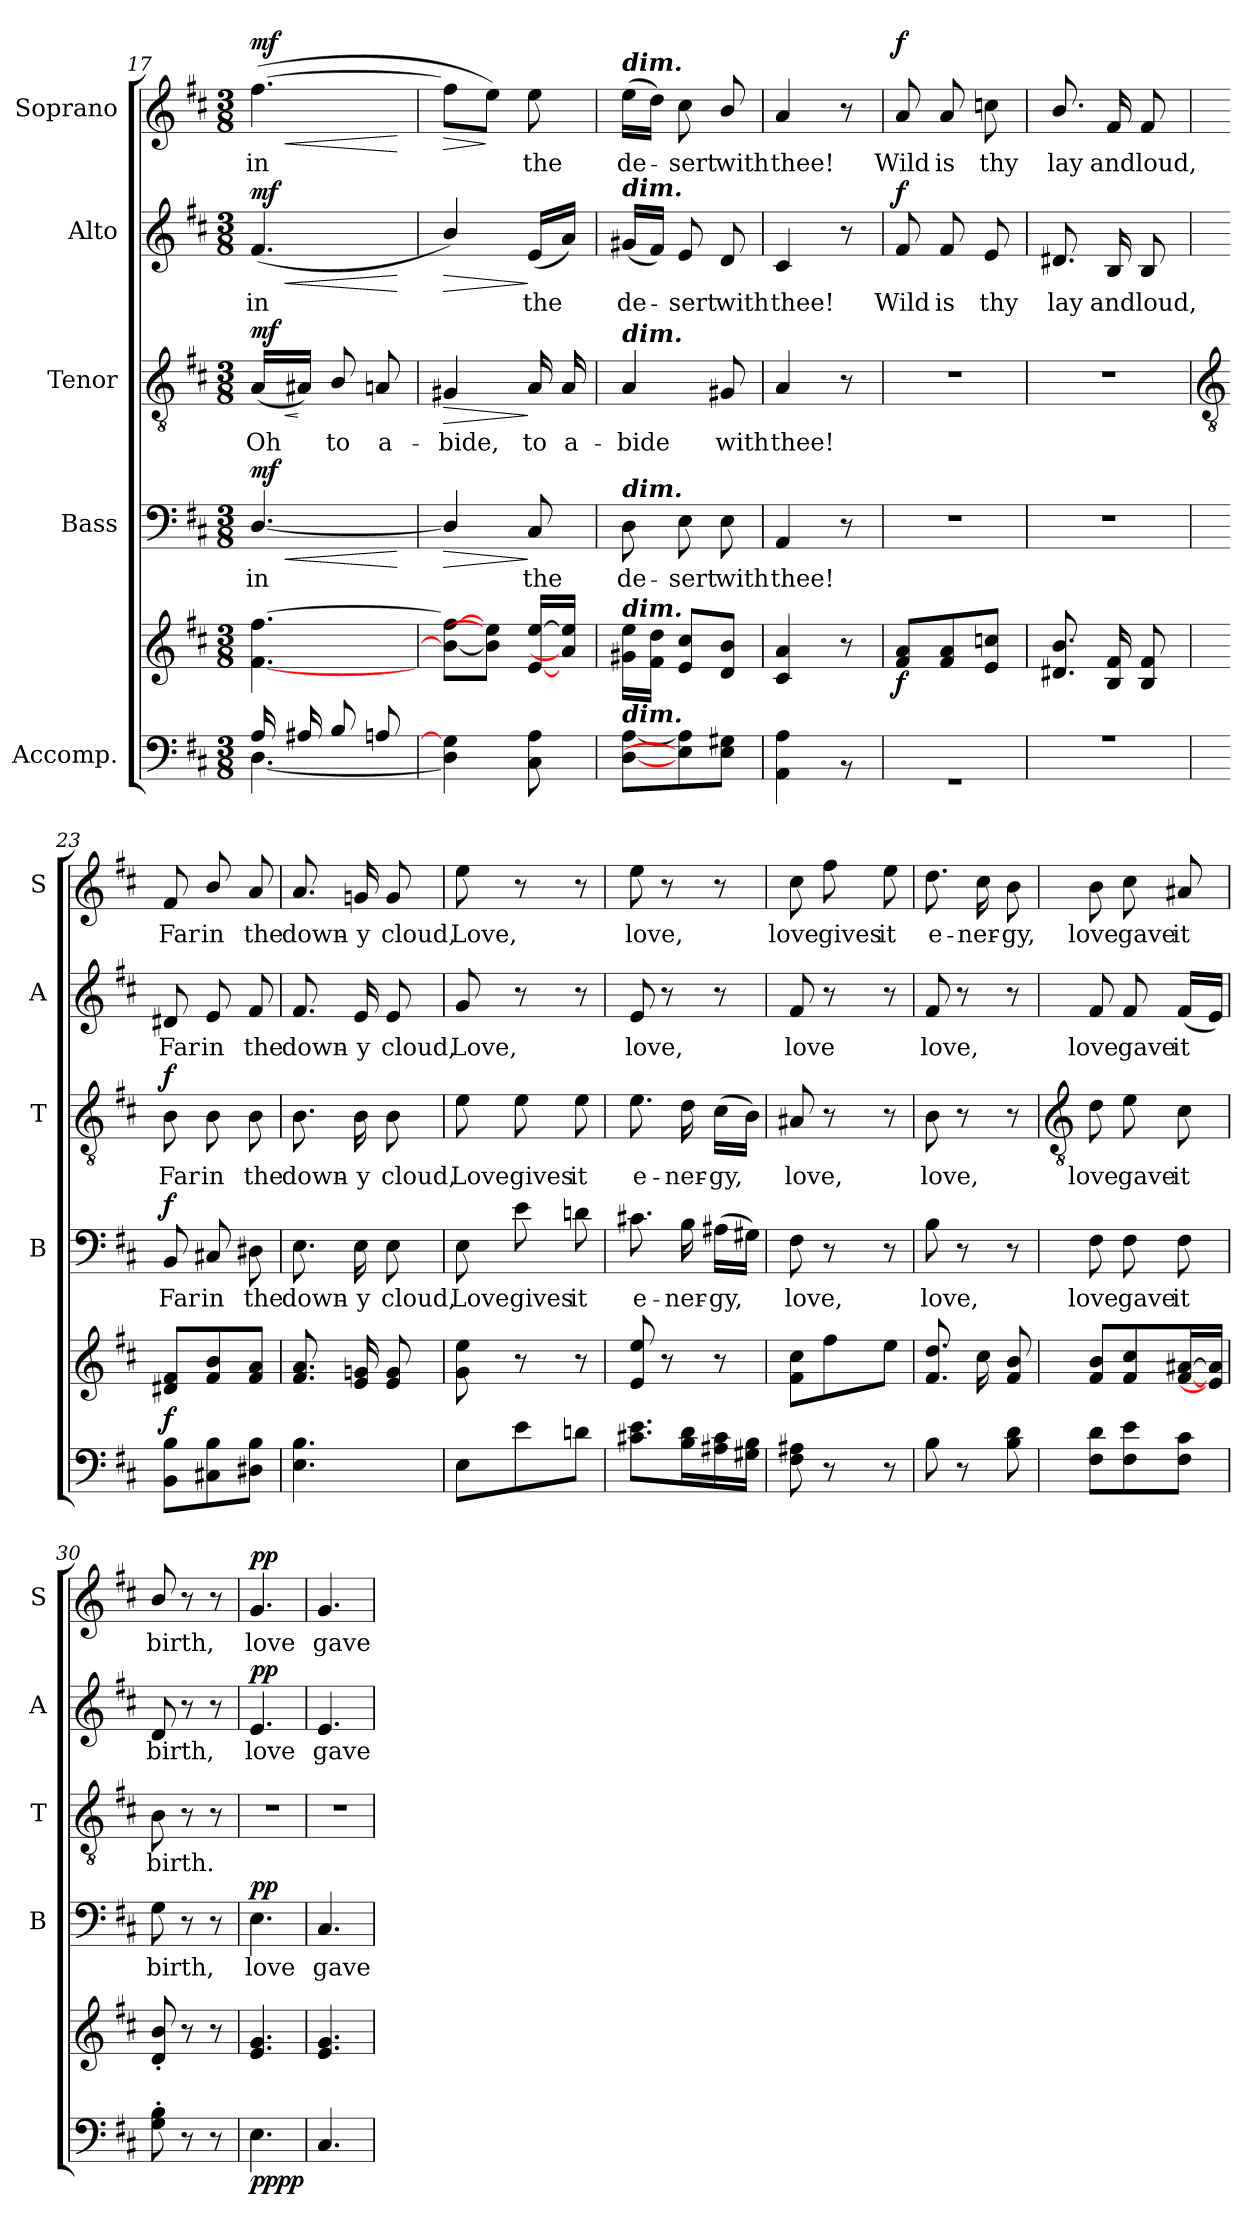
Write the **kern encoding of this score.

**kern	**kern	**dynam	**kern	**text	**dynam	**kern	**text	**dynam	**kern	**text	**dynam	**kern	**text	**dynam
*part5	*part5	*part5	*part4	*part4	*part4	*part3	*part3	*part3	*part2	*part2	*part2	*part1	*part1	*part1
*staff6	*staff5	*staff5/6	*staff4	*staff4	*staff4	*staff3	*staff3	*staff3	*staff2	*staff2	*staff2	*staff1	*staff1	*staff1
*I"Accomp.	*	*	*I"Bass	*	*	*I"Tenor	*	*	*I"Alto	*	*	*I"Soprano	*	*
*	*	*	*I'B	*	*	*I'T	*	*	*I'A	*	*	*I'S	*	*
*clefF4	*clefG2	*	*clefF4	*	*	*clefGv2	*	*	*clefG2	*	*	*clefG2	*	*
*k[f#c#]	*k[f#c#]	*	*k[f#c#]	*	*	*k[f#c#]	*	*	*k[f#c#]	*	*	*k[f#c#]	*	*
*D:	*D:	*	*D:	*	*	*D:	*	*	*D:	*	*	*D:	*	*
*M3/8	*M3/8	*	*M3/8	*	*	*M3/8	*	*	*M3/8	*	*	*M3/8	*	*
=17	=17	=17	=17	=17	=17	=17	=17	=17	=17	=17	=17	=17	=17	=17
*^	*	*	*	*	*	*	*	*	*	*	*	*	*	*
!	!	!	!	!	!LO:LY:b	!LO:HP:b	!	!LO:LY:b	!LO:HP:b	!	!LO:LY:b	!LO:HP:b	!	!LO:LY:b	!LO:HP:b
!	!	!	!	!	!	!LO:DY:n=1:b	!	!	!LO:DY:n=1:b	!	!	!LO:DY:n=1:b	!	!	!LO:DY:n=1:b
16A/LL	[4.D\	[4.f# [4.ff#	.	[4.D/	in	< mf	(<16ALL	Oh	< mf	(<4.f#	in	< mf	(>[4.ff#	in	< mf
16A#X/	.	.	.	.	.	.	16A#XJJ)	.	[	.	.	.	.	.	.
!	!	!	!	!	!	!	!	!LO:LY:b	!	!	!	!	!	!	!
8B/	.	.	.	.	.	.	8B/	to	.	.	.	.	.	.	.
!	!	!	!	!	!	!	!	!LO:LY:b	!	!	!	!	!	!	!
8An/J	.	.	.	.	.	.	8An	a-	.	.	.	.	.	.	.
*v	*v	*	*	*	*	*	*	*	*	*	*	*	*	*	*
.	.	.	.	.	[	.	.	.	.	.	[	.	.	[
=18	=18	=18	=18	=18	=18	=18	=18	=18	=18	=18	=18	=18	=18	=18
!LO:N:vis=1	!	!	!	!	!LO:HP:b	!	!LO:LY:b	!LO:HP:b	!	!	!LO:HP:b	!	!	!LO:HP:b
*^	*	*	*	*	*	*	*	*	*	*	*	*	*	*
4.ryy	4D\] 4G#\]	8b_ 8ff#_L	.	4D/]	.	>	4G#X	-bide,	>	4b/)	.	>	8ff#L]	.	>
.	.	8b] 8ee]J	.	.	.	.	.	.	.	.	.	.	8eeJ)	.	]
!	!	!	!	!	!LO:LY:b	!	!	!LO:LY:b	!	!	!LO:LY:b	!	!	!LO:LY:b	!
.	8C#\ 8A\	[16e [16eeLL	.	8C#	the	]	16A	to	]	(<16eLL	the	]	8ee	the	.
!	!	!	!	!	!	!	!	!LO:LY:b	!	!	!	!	!	!	!
.	.	16a] 16ee]JJ	.	.	.	.	16A	a-	.	16aJJ)	.	.	.	.	.
=19	=19	=19	=19	=19	=19	=19	=19	=19	=19	=19	=19	=19	=19	=19	=19
!	!	!	!	!	!	!	!	!	!	!	!	!	!LO:TX:a:Bi:t=dim.	!	!
!	!	!	!	!	!	!	!	!	!	!LO:TX:a:Bi:t=dim.	!	!	!	!	!
!	!	!	!	!	!	!	!LO:TX:a:Bi:t=dim.	!	!	!	!	!	!	!	!
!	!	!	!	!LO:TX:a:Bi:t=dim.	!	!	!	!	!	!	!	!	!	!	!
!	!	!LO:TX:a:Bi:t=dim.	!	!	!	!	!	!	!	!	!	!	!	!	!
!LO:TX:a:Bi:t=dim.	!	!	!	!	!	!	!	!	!	!	!	!	!	!	!
!LO:N:vis=1	!	!	!	!	!LO:LY:b	!	!	!LO:LY:b	!	!	!LO:LY:b	!	!	!LO:LY:b	!
4.ryy	[8D\ [8A\L	16g#X 16eeLL	.	8D	de-	.	4A	-bide	.	(<16g#XLL	de-	.	(>16eeLL	de-	.
.	.	16f# 16ddJJ	.	.	.	.	.	.	.	16f#JJ)	.	.	16ddJJ)	.	.
!	!	!	!	!	!LO:LY:b	!	!	!	!	!	!LO:LY:b	!	!	!LO:LY:b	!
.	8E\] 8A\]	8e 8cc#L	.	8E	-sert	.	.	.	.	8e	sert	.	8cc#	sert	.
!	!	!	!	!	!LO:LY:b	!	!	!LO:LY:b	!	!	!LO:LY:b	!	!	!LO:LY:b	!
.	8E\ 8G#X\J	8d 8bJ	.	8E	with	.	8G#X	with	.	8d	with	.	8b/	with	.
=20	=20	=20	=20	=20	=20	=20	=20	=20	=20	=20	=20	=20	=20	=20	=20
!LO:N:vis=1	!	!	!	!	!LO:LY:b	!	!	!LO:LY:b	!	!	!LO:LY:b	!	!	!LO:LY:b	!
4.ryy	4AA\ 4A\	4c# 4a	.	4AA	thee!	.	4A	thee!	.	4c#	thee!	.	4a	thee!	.
.	8r	8r	.	8r	.	.	8r	.	.	8r	.	.	8r	.	.
=21	=21	=21	=21	=21	=21	=21	=21	=21	=21	=21	=21	=21	=21	=21	=21
!LO:N:vis=1	!LO:N:vis=1	!	!LO:DY:b	!LO:N:vis=1	!	!	!LO:N:vis=1	!	!	!	!LO:LY:b	!LO:DY:b	!	!LO:LY:b	!LO:DY:b
4.ryy	4.r	8f# 8aL	f	4.r	.	.	4.r	.	.	8f#	Wild	f	8a	Wild	f
!	!	!	!	!	!	!	!	!	!	!	!LO:LY:b	!	!	!LO:LY:b	!
.	.	8f# 8a	.	.	.	.	.	.	.	8f#	is	.	8a	is	.
!	!	!	!	!	!	!	!	!	!	!	!LO:LY:b	!	!	!LO:LY:b	!
.	.	8e 8ccnJ	.	.	.	.	.	.	.	8e	thy	.	8ccn	thy	.
=22	=22	=22	=22	=22	=22	=22	=22	=22	=22	=22	=22	=22	=22	=22	=22
!LO:N:vis=1	!LO:N:vis=1	!	!	!LO:N:vis=1	!	!	!LO:N:vis=1	!	!	!	!LO:LY:b	!	!	!LO:LY:b	!
4.r	4.ryy	8.d#X 8.bL	.	4.r	.	.	4.r	.	.	8.d#X	lay	.	8.b/	lay	.
!	!	!	!	!	!	!	!	!	!	!	!LO:LY:b	!	!	!LO:LY:b	!
.	.	16B 16f#L	.	.	.	.	.	.	.	16B	and	.	16f#	and	.
!	!	!	!	!	!	!	!	!	!	!	!LO:LY:b	!	!	!LO:LY:b	!
.	.	8B 8f#J	.	.	.	.	.	.	.	8B	loud,	.	8f#	loud,	.
*v	*v	*	*	*	*	*	*	*	*	*	*	*	*	*	*
!!LO:LB:g=z
=23	=23	=23	=23	=23	=23	=23	=23	=23	=23	=23	=23	=23	=23	=23
*	*	*	*	*	*	*clefGv2	*	*	*	*	*	*	*	*
!	!	!LO:DY:a=2	!	!LO:LY:b	!LO:DY:b	!	!LO:LY:b	!LO:DY:b	!	!LO:LY:b	!	!	!LO:LY:b	!
8BB 8BL	8d#X 8f#L	f	8BB	Far	f	8B	Far	f	8d#X	Far	.	8f#	Far	.
!	!	!	!	!LO:LY:b	!	!	!LO:LY:b	!	!	!LO:LY:b	!	!	!LO:LY:b	!
8C#X 8B	8f# 8b	.	8C#X	in	.	8B	in	.	8e	in	.	8b/	in	.
!	!	!	!	!LO:LY:b	!	!	!LO:LY:b	!	!	!LO:LY:b	!	!	!LO:LY:b	!
8D#X 8BJ	8f# 8aJ	.	8D#X	the	.	8B	the	.	8f#	the	.	8a	the	.
=24	=24	=24	=24	=24	=24	=24	=24	=24	=24	=24	=24	=24	=24	=24
!	!	!	!	!LO:LY:b	!	!	!LO:LY:b	!	!	!LO:LY:b	!	!	!LO:LY:b	!
4.E 4.B	8.f# 8.aL	.	8.E	down-	.	8.B	down-	.	8.f#	down-	.	8.a	down-	.
!	!	!	!	!LO:LY:b	!	!	!LO:LY:b	!	!	!LO:LY:b	!	!	!LO:LY:b	!
.	16e 16gnL	.	16E	-y	.	16B	-y	.	16e	-y	.	16gn	-y	.
!	!	!	!	!LO:LY:b	!	!	!LO:LY:b	!	!	!LO:LY:b	!	!	!LO:LY:b	!
.	8e 8gJ	.	8E	cloud,	.	8B	cloud,	.	8e	cloud,	.	8g	cloud,	.
=25	=25	=25	=25	=25	=25	=25	=25	=25	=25	=25	=25	=25	=25	=25
!	!	!	!	!LO:LY:b	!	!	!LO:LY:b	!	!	!LO:LY:b	!	!	!LO:LY:b	!
8EL	8g 8ee	.	8E	Love	.	8e	Love	.	8g	Love,	.	8ee	Love,	.
!	!	!	!	!LO:LY:b	!	!	!LO:LY:b	!	!	!	!	!	!	!
8e	8r	.	8e	gives	.	8e	gives	.	8r	.	.	8r	.	.
!	!	!	!	!LO:LY:b	!	!	!LO:LY:b	!	!	!	!	!	!	!
8dnJ	8r	.	8dn	it	.	8e	it	.	8r	.	.	8r	.	.
=26	=26	=26	=26	=26	=26	=26	=26	=26	=26	=26	=26	=26	=26	=26
!	!	!	!	!LO:LY:b	!	!	!LO:LY:b	!	!	!LO:LY:b	!	!	!LO:LY:b	!
8.c#X 8.eL	8e 8ee	.	8.c#X	e-	.	8.e	e-	.	8e	love,	.	8ee	love,	.
.	8r	.	.	.	.	.	.	.	8r	.	.	8r	.	.
!	!	!	!	!LO:LY:b	!	!	!LO:LY:b	!	!	!	!	!	!	!
16B 16dL	.	.	16B	-ner-	.	16d	-ner-	.	.	.	.	.	.	.
!	!	!	!	!LO:LY:b	!	!	!LO:LY:b	!	!	!	!	!	!	!
16A#X 16c#	8r	.	(>16A#XLL	-gy,	.	(>16c#LL	-gy,	.	8r	.	.	8r	.	.
16G#X 16BJJ	.	.	16G#XJJ)	.	.	16BJJ)	.	.	.	.	.	.	.	.
=27	=27	=27	=27	=27	=27	=27	=27	=27	=27	=27	=27	=27	=27	=27
!	!	!	!	!LO:LY:b	!	!	!LO:LY:b	!	!	!LO:LY:b	!	!	!LO:LY:b	!
8F# 8A#X	8f# 8cc#L	.	8F#	love,	.	8A#X	love,	.	8f#	love	.	8cc#	love	.
!	!	!	!	!	!	!	!	!	!	!	!	!	!LO:LY:b	!
8r	8ff#	.	8r	.	.	8r	.	.	8r	.	.	8ff#	gives	.
!	!	!	!	!	!	!	!	!	!	!	!	!	!LO:LY:b	!
8r	8eeJ	.	8r	.	.	8r	.	.	8r	.	.	8ee	it	.
=28	=28	=28	=28	=28	=28	=28	=28	=28	=28	=28	=28	=28	=28	=28
!	!	!	!	!LO:LY:b	!	!	!LO:LY:b	!	!	!LO:LY:b	!	!	!LO:LY:b	!
8B	8.f# 8.ddL	.	8B	love,	.	8B	love,	.	8f#	love,	.	8.dd	e-	.
8r	.	.	8r	.	.	8r	.	.	8r	.	.	.	.	.
!	!	!	!	!	!	!	!	!	!	!	!	!	!LO:LY:b	!
.	16cc#L	.	.	.	.	.	.	.	.	.	.	16cc#	-ner-	.
!	!	!	!	!	!	!	!	!	!	!	!	!	!LO:LY:b	!
8B 8d	8f# 8bJ	.	8r	.	.	8r	.	.	8r	.	.	8b	-gy,	.
!!LO:LB:g=z
=29	=29	=29	=29	=29	=29	=29	=29	=29	=29	=29	=29	=29	=29	=29
*	*	*	*	*	*	*clefGv2	*	*	*	*	*	*	*	*
!	!	!	!	!LO:LY:b	!	!	!LO:LY:b	!	!	!LO:LY:b	!	!	!LO:LY:b	!
8F# 8dL	8f# 8bL	.	8F#	love	.	8d	love	.	8f#	love	.	8b	love	.
!	!	!	!	!LO:LY:b	!	!	!LO:LY:b	!	!	!LO:LY:b	!	!	!LO:LY:b	!
8F# 8e	8f# 8cc#	.	8F#	gave	.	8e	gave	.	8f#	gave	.	8cc#	gave	.
!	!	!	!	!LO:LY:b	!	!	!LO:LY:b	!	!	!LO:LY:b	!	!	!LO:LY:b	!
8F# 8c#J	[16f# [16a#XL	.	8F#	it	.	8c#	it	.	(<16f#LL	it	.	8a#X	it	.
.	16e] 16a#]JJ	.	.	.	.	.	.	.	16eJJ)	.	.	.	.	.
=30	=30	=30	=30	=30	=30	=30	=30	=30	=30	=30	=30	=30	=30	=30
!	!	!	!	!LO:LY:b	!	!	!LO:LY:b	!	!	!LO:LY:b	!	!	!LO:LY:b	!
8G' 8B'	8d/' 8b/'	.	8G	birth,	.	8B	birth.	.	8d	birth,	.	8b/	birth,	.
8r	8r	.	8r	.	.	8r	.	.	8r	.	.	8r	.	.
8r	8r	.	8r	.	.	8r	.	.	8r	.	.	8r	.	.
=31	=31	=31	=31	=31	=31	=31	=31	=31	=31	=31	=31	=31	=31	=31
!	!	!LO:DY:b=2	!	!LO:LY:b	!	!LO:N:vis=1	!	!	!	!LO:LY:b	!	!	!LO:LY:b	!
!	!	!LO:DY:n=1:b	!	!	!LO:DY:b	!	!	!	!	!	!LO:DY:b	!	!	!LO:DY:b
4.E	4.e 4.g	pp pp	4.E	love	pp	4.r	.	.	4.e	love	pp	4.g	love	pp
=32	=32	=32	=32	=32	=32	=32	=32	=32	=32	=32	=32	=32	=32	=32
!	!	!	!	!LO:LY:b	!	!LO:N:vis=1	!	!	!	!LO:LY:b	!	!	!LO:LY:b	!
4.C#/	4.e 4.g	.	4.C#	gave	.	4.r	.	.	4.e	gave	.	4.g	gave	.
=	=	=	=	=	=	=	=	=	=	=	=	=	=	=
*-	*-	*-	*-	*-	*-	*-	*-	*-	*-	*-	*-	*-	*-	*-
